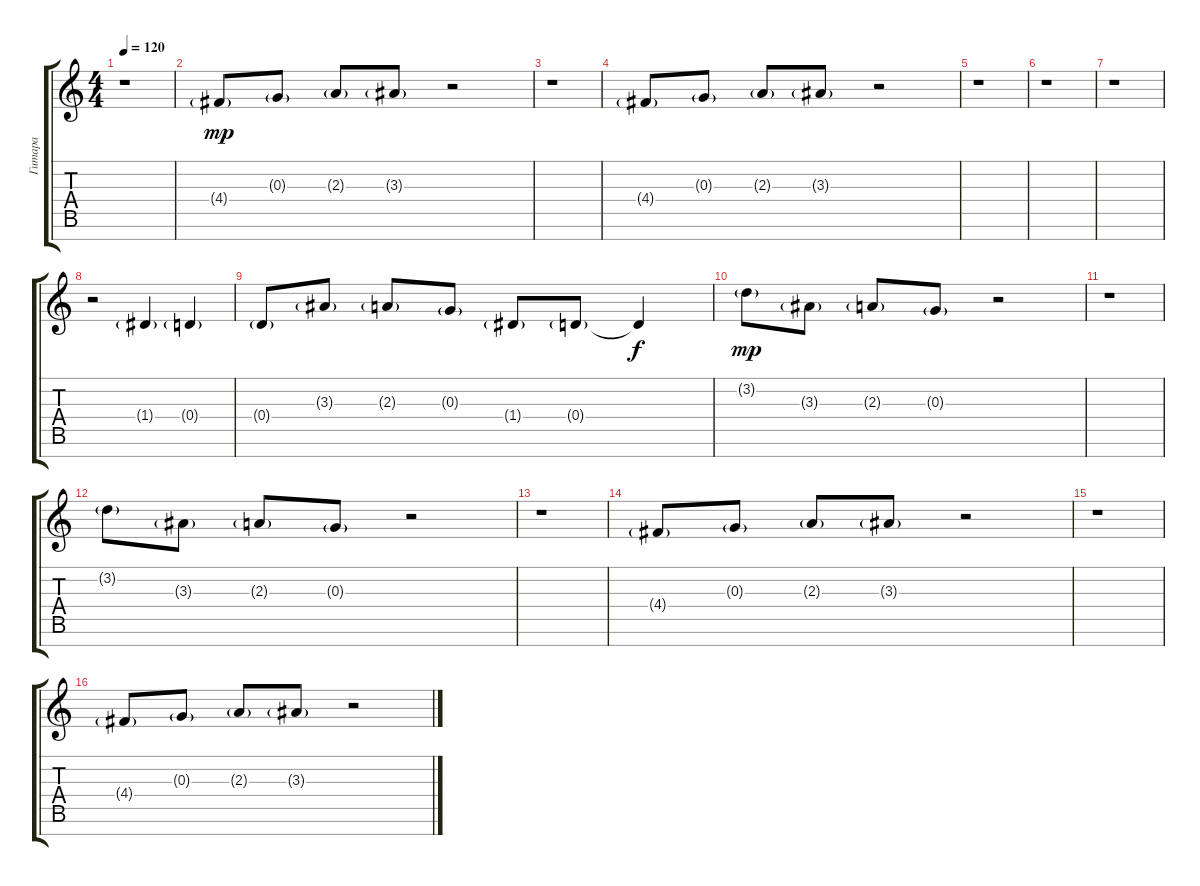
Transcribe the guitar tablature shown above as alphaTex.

\track ("Гитара" "Гитара") {instrument acousticguitarsteel}
\staff {score tabs}
\tuning (E4 B3 G3 D3 A2 E2 B1) {hide}
\ts (4 4)
\tempo 120
\clef g2
\ks c
r.1{dy mp} |
4.4{g}.8 0.3{g}.8 2.3{g}.8 3.3{g}.8 r.2 |
r.1 |
4.4{g}.8 0.3{g}.8 2.3{g}.8 3.3{g}.8 r.2 |
r.1 |
r.1 |
r.1 |
r.2 1.4{g}.4 0.4{g}.4 |
0.4{g}.8 3.3{g}.8 2.3{g}.8 0.3{g}.8 1.4{g}.8 0.4{g}.8 0.4{t}.4{dy f} |
3.2{g}.8{dy mp} 3.3{g}.8 2.3{g}.8 0.3{g}.8 r.2 |
r.1 |
3.2{g}.8 3.3{g}.8 2.3{g}.8 0.3{g}.8 r.2 |
r.1 |
4.4{g}.8 0.3{g}.8 2.3{g}.8 3.3{g}.8 r.2 |
r.1 |
4.4{g}.8 0.3{g}.8 2.3{g}.8 3.3{g}.8 r.2
